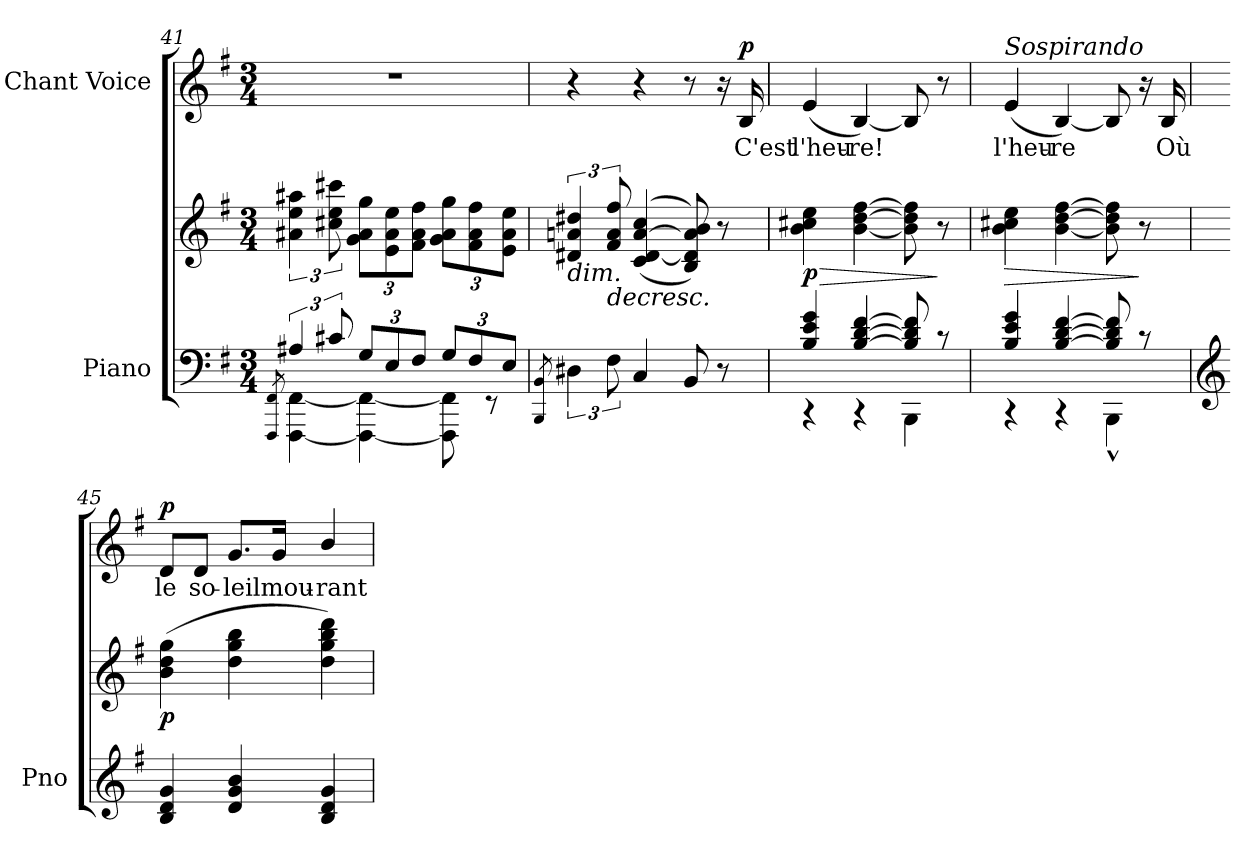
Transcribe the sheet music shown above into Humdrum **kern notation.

**kern	**kern	**dynam	**kern	**text	**dynam
*part2	*part2	*part2	*part1	*part1	*part1
*staff3	*staff2	*staff2/3	*staff1	*staff1	*staff1
*I"Piano	*	*	*I"Chant Voice	*	*
*I'Pno	*	*	*	*	*
*clefF4	*clefG2	*	*clefG2	*	*
*k[f#]	*k[f#]	*	*k[f#]	*	*
*M3/4	*M3/4	*	*M3/4	*	*
=41	=41	=41	=41	=41	=41
*^	*	*	*	*	*
.	8qFFF#/ 8qFF#/	.	.	.	.	.
6A#X/	[4FFF#\ [4FF#\	6a#X\ 6ee\ 6aa#X\	.	2.r	.	.
12c#X/	.	12cc#X\ 12ee\ 12ccc#X\	.	.	.	.
*Xbrackettup	*	*	*	*	*	*
12G/L	4FFF#\_ 4FF#\_	12g\ 12a#\ 12gg\L	.	.	.	.
12E/	.	12e\ 12a#\ 12ee\	.	.	.	.
12F#/J	.	12f#\ 12a#\ 12ff#\J	.	.	.	.
12G/L	8FFF#\] 8FF#\]	12g\ 12a#\ 12gg\L	.	.	.	.
12F#/	.	12f#\ 12a#\ 12ff#\	.	.	.	.
.	8r	.	.	.	.	.
12E/J	.	12e\ 12a#\ 12ee\J	.	.	.	.
*v	*v	*	*	*	*	*
=42	=42	=42	=42	=42	=42
8qBBB/ 8qBB/	.	.	.	.	.
*brackettup	*	*	*	*	*
!	!LO:TX:b:i:t=dim.	!	!	!	!
6D#X\	6d#X/ 6an/ 6dd#X/	.	4r	.	.
!	!	!LO:HP:b	!	!	!
12F#\	12f#/ 12a/ 12ff#/	>	.	.	.
4C/	((<4c/ [4d#/ [<4a/ 4cc/	.	4r	.	.
8BB/	8B/ 8d#/] 8a/] 8b/))	.	8r	.	.
8r	8r	.	16r	.	.
!	!	!	!	!	!LO:DY:a
.	.	.	16B/	C'est	p
=43	=43	=43	=43	=43	=43
*^	*	*	*	*	*
!	!	!	!LO:HP:b	!	!	!
!	!	!	!LO:DY:n=1:b	!	!	!
4B/ 4e/ 4g/	4r	4b\ 4cc#X\ 4ee\	> p	(4e/	l'heu-	.
[>4B/ [4d/ [4f#/	4r	[4b\ [4dd\ [4ff#\	.	[4B/)	-re!	.
8B/] 8d/] 8f#/]	4BBB\	8b\] 8dd\] 8ff#\]	.	8B/]	.	.
8r	.	8r	]	8r	.	.
=44	=44	=44	=44	=44	=44	=44
!	!	!	!	!LO:TX:i:t=Sospirando	!	!
!	!	!	!LO:HP:b	!	!	!
4B/ 4e/ 4g/	4r	4b\ 4cc#X\ 4ee\	>	(4e/	l'heu-	.
[>4B/ [4d/ [4f#/	4r	[4b\ [4dd\ [4ff#\	.	[4B/)	-re	.
8B/] 8d/] 8f#/]	4BBB^^\	8b\] 8dd\] 8ff#\]	.	8B/]	.	.
8r	.	8r	]	16r	.	.
.	.	.	.	16B/	Où	.
*v	*v	*	*	*	*	*
=45	=45	=45	=45	=45	=45
*clefG2	*	*	*	*	*
!	!	!LO:DY:b	!	!	!LO:DY:a
4B/ 4d/ 4g/	(4b\ 4dd\ 4gg\	p	8d/L	le	p
.	.	.	8d/J	so-	.
4d/ 4g/ 4b/	4dd\ 4gg\ 4bb\	.	8.g/L	-leil	.
.	.	.	16g/Jk	mou-	.
4B/ 4d/ 4g/	4dd\ 4gg\ 4bb\ 4ddd\)	]	4b/	-rant	.
=	=	=	=	=	=
*-	*-	*-	*-	*-	*-
